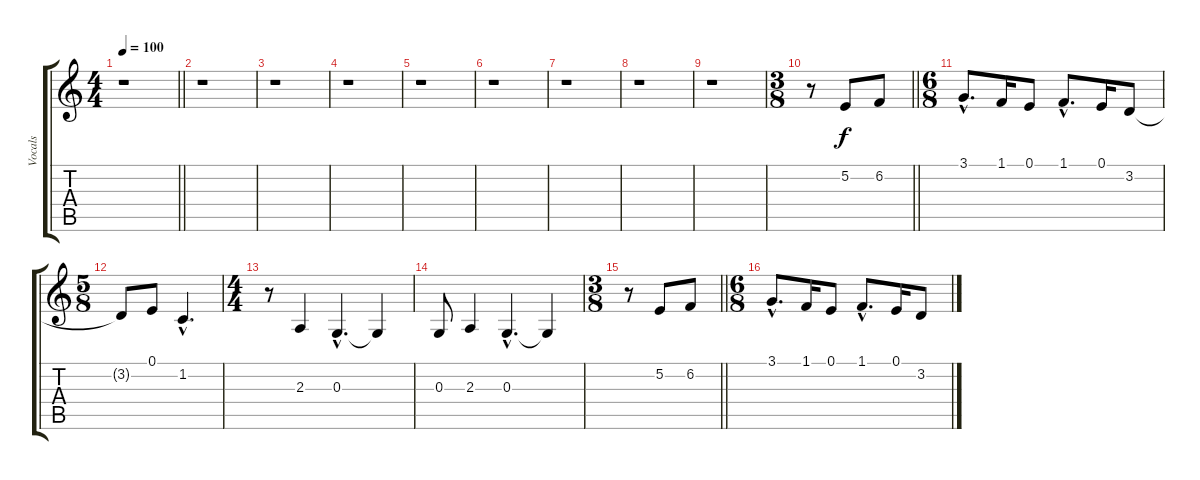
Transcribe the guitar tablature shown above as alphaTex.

\track ("Vocals" "Vocals") {instrument acousticgrandpiano}
\staff {score tabs}
\tuning (E4 B3 G3 D3 A2 E2) {hide}
\ts (4 4)
\tempo 100
\clef g2
\barLineRight lightlight
\ks c
r.1{dy f instrument acousticgrandpiano} |
r.1 |
r.1 |
r.1 |
r.1 |
r.1 |
r.1 |
r.1 |
r.1 |
\ts (3 8)
\barLineRight lightlight
r.8 5.2.8 6.2.8 |
\ts (6 8)
3.1{hac}.8{d} 1.1.16 0.1.8 1.1{hac}.8{d} 0.1.16 3.2.8 |
\ts (5 8)
3.2{t}.8 0.1.8 1.2{hac}.4{d} |
\ts (4 4)
r.8 2.3.4 0.3{hac}.4{d} 0.3{t}.4 |
0.3.8 2.3.4 0.3{hac}.4{d} 0.3{t}.4 |
\ts (3 8)
\barLineRight lightlight
r.8 5.2.8 6.2.8 |
\ts (6 8)
3.1{hac}.8{d} 1.1.16 0.1.8 1.1{hac}.8{d} 0.1.16 3.2.8
